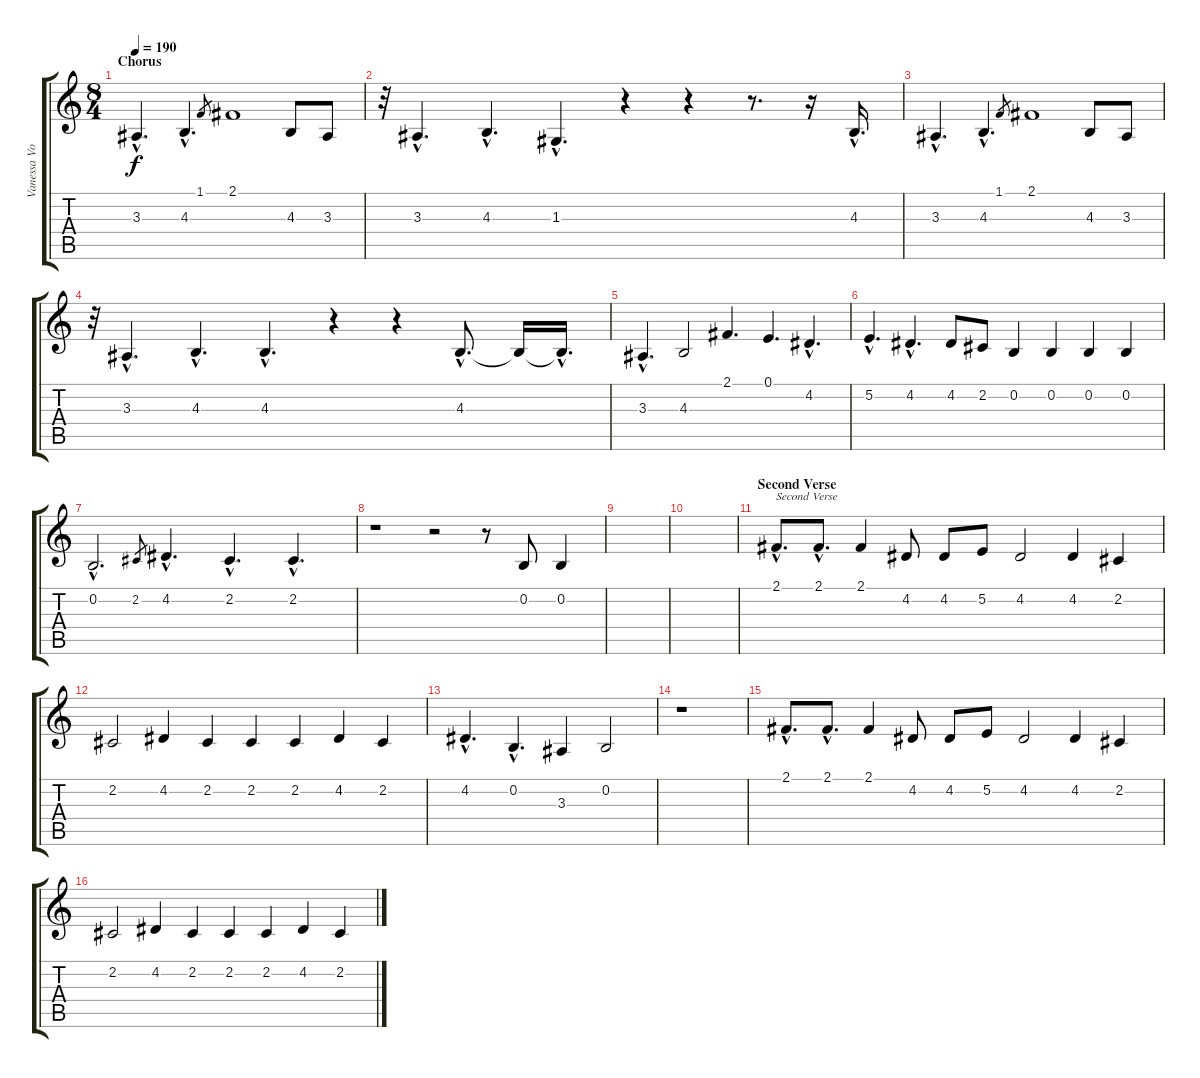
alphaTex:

\track ("Vanessa Vocals" "Vanessa Vo") {instrument acousticgrandpiano}
\staff {score tabs}
\tuning (E4 B3 G3 D3 A2 E2) {hide}
\ts (8 4)
\section ("" "Chorus")
\tempo 190
\clef g2
\ks c
3.3{hac}.4{d dy f} 4.3{hac}.4{d} 1.1.8{gr} 2.1.1 4.3.8 3.3.8 |
r.32 3.3{hac}.4{d} 4.3{hac}.4{d} 1.3{hac}.4{d} r.4 r.4 r.8{d} r.16 4.3{hac}.16{d} |
3.3{hac}.4{d} 4.3{hac}.4{d} 1.1.8{gr} 2.1.1 4.3.8 3.3.8 |
r.32 3.3{hac}.4{d} 4.3{hac}.4{d} 4.3{hac}.4{d} r.4 r.4 4.3{hac}.8{d} 4.3{t}.16 4.3{hac t}.16{d} |
3.3{hac}.4{d} 4.3.2 2.1.4{d} 0.1.4{d} 4.2{hac}.4{d} |
5.2{hac}.4{d} 4.2{hac}.4{d} 4.2.8 2.2.8 0.2.4 0.2.4 0.2.4 0.2.4 |
0.2{hac}.2{d} 2.2.8{gr} 4.2{hac}.4{d} 2.2{hac}.4{d} 2.2{hac}.4{d} |
r.1 r.2 r.8 0.2.8 0.2.4 |
|
|
\section ("" "Second Verse")
2.1{hac}.8{d txt "Second Verse"} 2.1{hac}.8{d} 2.1.4 4.2.8 4.2.8 5.2.8 4.2.2 4.2.4 2.2.4 |
2.2.2 4.2.4 2.2.4 2.2.4 2.2.4 4.2.4 2.2.4 |
4.2{hac}.4{d} 0.2{hac}.4{d} 3.3.4 0.2.2 |
r.1 |
2.1{hac}.8{d} 2.1{hac}.8{d} 2.1.4 4.2.8 4.2.8 5.2.8 4.2.2 4.2.4 2.2.4 |
2.2.2 4.2.4 2.2.4 2.2.4 2.2.4 4.2.4 2.2.4
